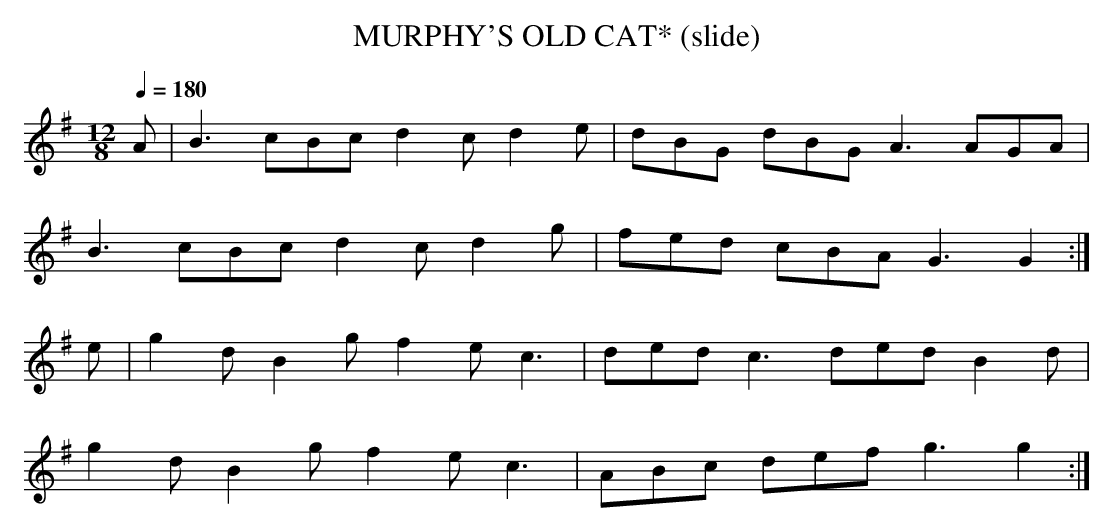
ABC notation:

X:1
T:MURPHY'S OLD CAT* (slide)
Q:1/4=180
L:1/8
M:12/8
K:G
A|B3 cBc d2c d2e|dBG dBG A3 AGA|
B3 cBc d2c d2g|fed cBA G3 G2:|
e|g2d B2g f2e c3|ded c3 ded B2d|
g2d B2g f2e c3|ABc def g3 g2:|
